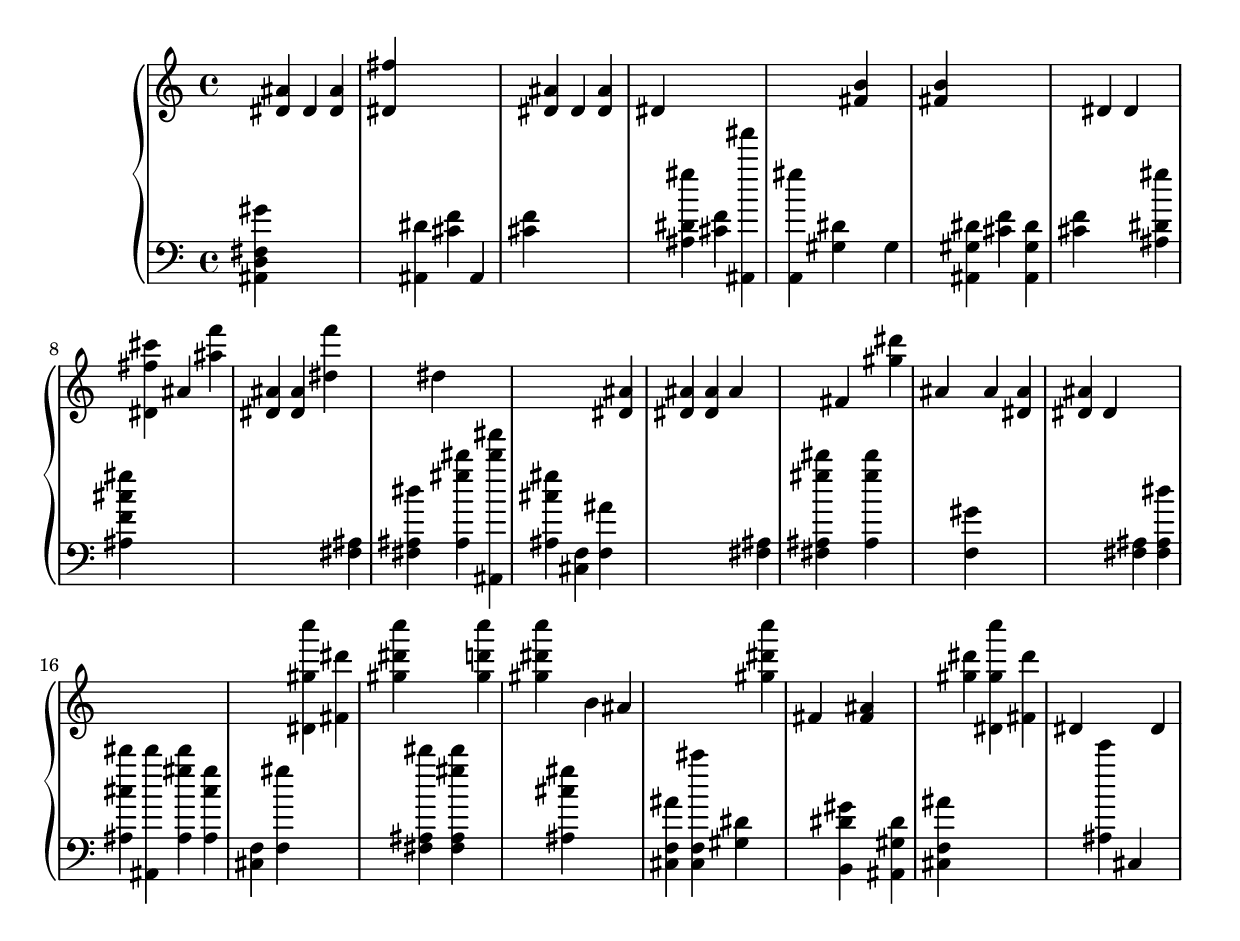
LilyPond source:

\version "2.14.2" 
\score { 
  \new PianoStaff { 
    \autochange { 
 < ais, d fis gis'  > < dis' ais'  > < dis'  > < dis' ais'  > < dis' fis''  > < ais, dis'  > < cis' f'  > < ais,  > < cis' f'  > < dis' ais'  > < dis'  > < dis' ais'  > < dis'  > < ais dis' gis''  > < cis' f'  > < ais, ais'''  > < a, gis''  > < gis dis'  > < fis' b'  > < gis  > < fis' b'  > < ais, gis dis'  > < cis' f'  > < ais, gis dis'  > < cis' f'  > < dis'  > < dis'  > < ais dis' gis''  > < ais f' cis'' gis''  > < dis' fis'' cis'''  > < ais'  > < ais'' f'''  > < dis' ais'  > < dis' ais'  > < dis'' f'''  > < fis ais  > < fis ais dis''  > < dis''  > < ais gis'' dis'''  > < ais, dis''' ais'''  > < ais cis'' gis''  > < cis f  > < f ais'  > < dis' ais'  > < dis' ais'  > < dis' ais'  > < ais'  > < fis ais  > < fis ais gis'' dis'''  > < fis'  > < ais gis'' dis'''  > < gis'' dis'''  > < ais'  > < f gis'  > < ais'  > < dis' ais'  > < dis' ais'  > < dis'  > < fis ais  > < fis ais dis''  > < ais cis'' dis'''  > < ais, dis'''  > < ais gis'' dis'''  > < ais cis'' gis''  > < cis f  > < f gis''  > < dis' gis'' c''''  > < fis' dis'''  > < gis'' dis''' c''''  > < fis ais dis'''  > < fis ais gis'' dis'''  > < gis'' d''' c''''  > < gis'' dis''' c''''  > < ais cis'' gis''  > < b'  > < ais'  > < cis f ais'  > < cis f cis'''  > < gis dis'  > < gis'' dis''' c''''  > < fis'  > < b, dis' gis'  > < fis' ais'  > < ais, gis dis'  > < cis f ais'  > < gis'' dis'''  > < dis' gis'' c''''  > < fis' dis'''  > < dis'  > < ais e'''  > < cis  > < dis'  >    
}  
}\layout { } 
 \midi { }  
}